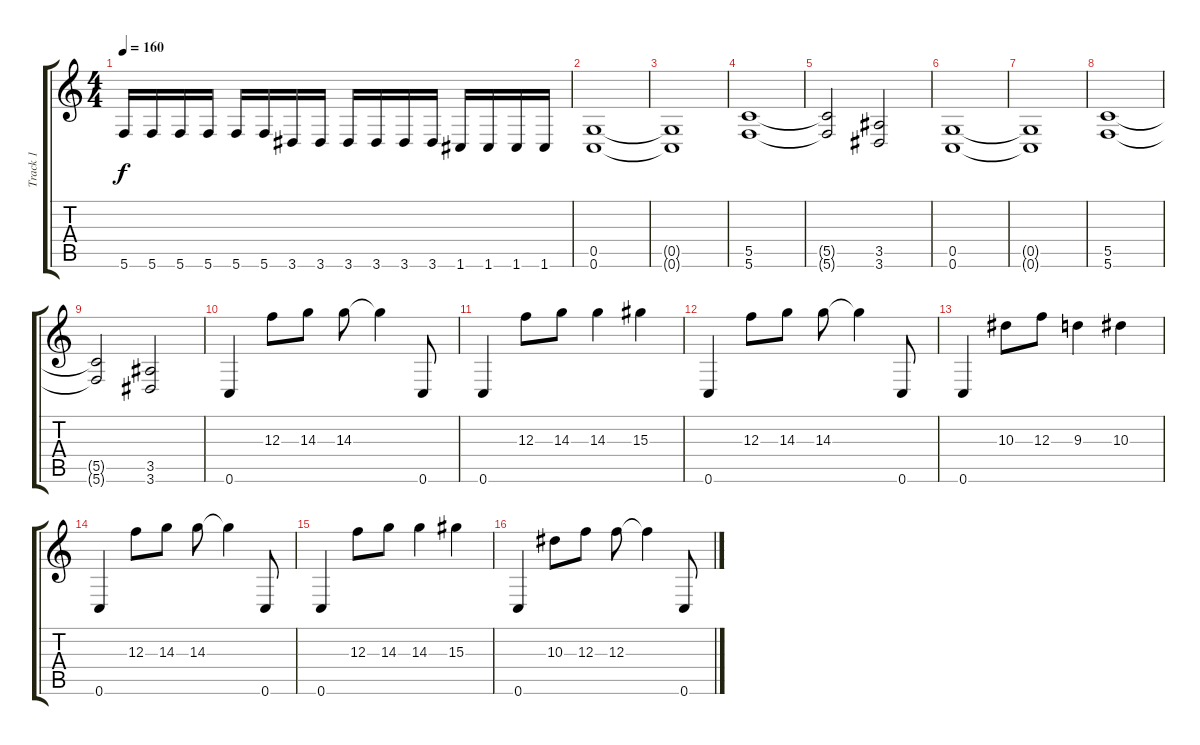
\track ("Track 1" "Track 1") {instrument distortionguitar}
\staff {score tabs}
\tuning (D4 A3 F3 C3 G2 C2) {hide}
\ts (4 4)
\tempo 160
\clef g2
\ks c
5.6.16{dy f} 5.6.16 5.6.16 5.6.16 5.6.16 5.6.16 3.6.16 3.6.16 3.6.16 3.6.16 3.6.16 3.6.16 1.6.16 1.6.16 1.6.16 1.6.16 |
(0.5 0.6).1 |
(0.5{t} 0.6{t}).1 |
(5.5 5.6).1 |
(5.5{t} 5.6{t}).2 (3.5 3.6).2 |
(0.5 0.6).1 |
(0.5{t} 0.6{t}).1 |
(5.5 5.6).1 |
(5.5{t} 5.6{t}).2 (3.5 3.6).2 |
0.6.4 12.3.8 14.3.8 14.3.8 14.3{t}.4 0.6.8 |
0.6.4 12.3.8 14.3.8 14.3.4 15.3.4 |
0.6.4 12.3.8 14.3.8 14.3.8 14.3{t}.4 0.6.8 |
0.6.4 10.3.8 12.3.8 9.3.4 10.3.4 |
0.6.4 12.3.8 14.3.8 14.3.8 14.3{t}.4 0.6.8 |
0.6.4 12.3.8 14.3.8 14.3.4 15.3.4 |
0.6.4 10.3.8 12.3.8 12.3.8 12.3{t}.4 0.6.8
